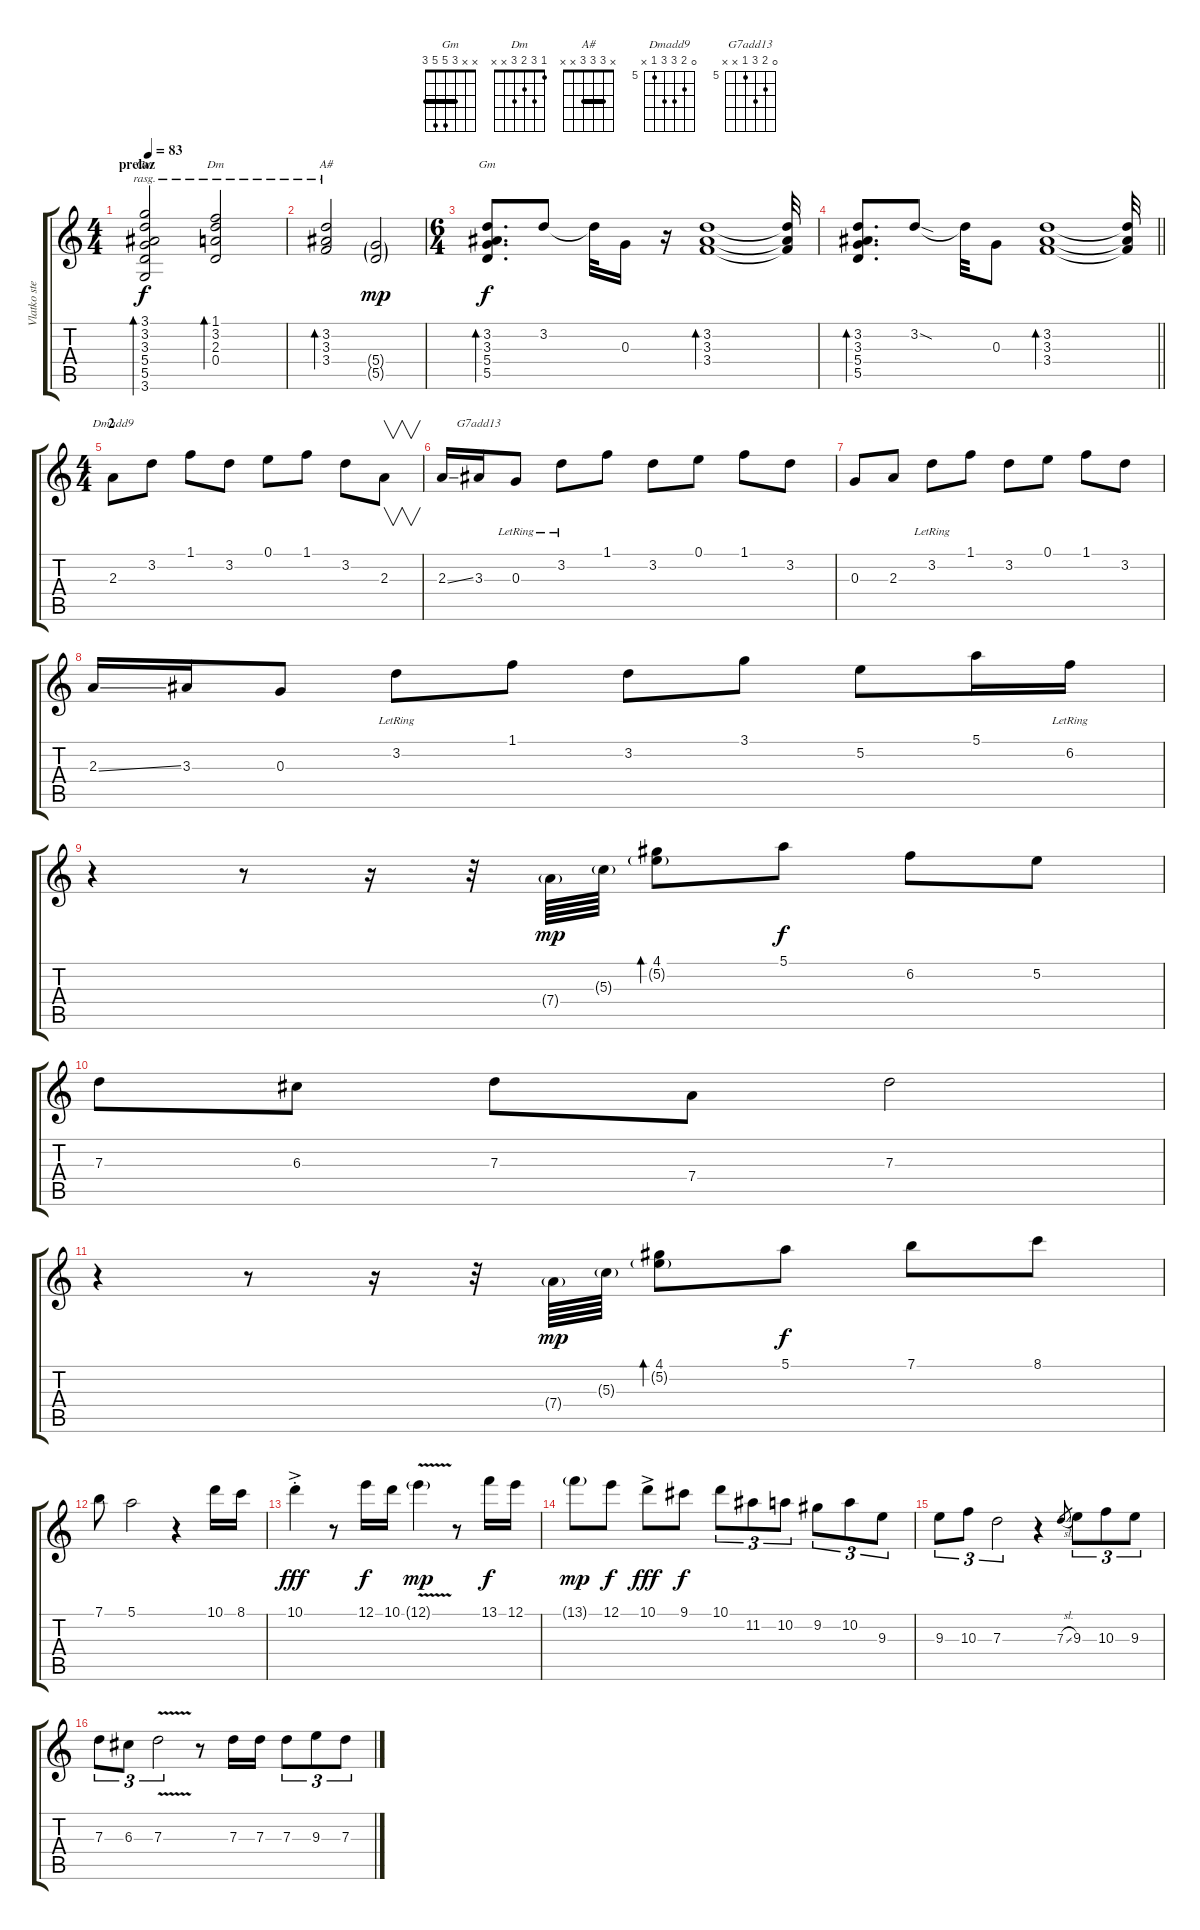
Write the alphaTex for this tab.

\track ("Vlatko stefanovski" "Vlatko ste") {instrument electricguitarjazz}
\staff {score tabs}
\tuning (E4 B3 G3 D3 A2 E2) {hide}
\chord ("Gm" 3 3 3 5 5 3) {firstfret 3 barre 3}
\chord ("Dm" 1 3 2 3 x x)
\chord ("A#" x 3 3 3 x x) {barre 3}
\chord ("Gm" x x 3 5 5 3) {barre 3}
\chord ("Dmadd9" 0 6 7 7 5 x) {firstfret 5}
\chord ("G7add13" 0 6 7 5 x x) {firstfret 5}
\ts (4 4)
\section ("" "prelaz")
\tempo 83
\clef g2
\ks c
(3.1 3.2 3.3 5.4 5.5 3.6).2{bd 120 ch "Gm" rasg ii dy f} (1.1 3.2 2.3 0.4).2{bd 240 ch "Dm" rasg ii} |
(3.2 3.3 3.4).2{bd 240 ch "A#" rasg ii} (5.4{g} 5.5{g}).2{dy mp} |
\ts (6 4)
(3.2 3.3 5.4 5.5).8{d bd 240 ch "Gm" dy f} 3.2.8 3.2{t}.32 0.3.16 r.16 (3.2 3.3 3.4).1{bd 240} (3.2{t} 3.3{t} 3.4{t}).32 |
\barLineRight lightlight
(3.2 3.3 5.4 5.5).8{d bd 240} 3.2{sod}.8 3.2{t}.32 0.3.8 (3.2 3.3 3.4).1{bd 240} (3.2{t} 3.3{t} 3.4{t}).32 |
\ts (4 4)
\section ("" "2")
2.3.8{ch "Dmadd9"} 3.2.8 1.1.8 3.2.8 0.1.8 1.1.8 3.2.8 2.3.8{v} |
2.3{ss}.16 3.3.16{ch "G7add13"} 0.3{lr}.8 3.2{lr}.8 1.1.8 3.2.8 0.1.8 1.1.8 3.2.8 |
0.3.8 2.3.8 3.2{lr}.8 1.1.8 3.2.8 0.1.8 1.1.8 3.2.8 |
2.3{ss}.16 3.3.16 0.3.8 3.2{lr}.8 1.1.8 3.2.8 3.1.8 5.2.8 5.1.16 6.2{lr}.16 |
r.4 r.8 r.16 r.32 7.4{g}.64{dy mp} 5.3{g}.64 (4.1 5.2{g}).8{bd 240} 5.1.8{dy f} 6.2.8 5.2.8 |
7.3.8 6.3.8 7.3.8 7.4.8 7.3.2 |
r.4 r.8 r.16 r.32 7.4{g}.64{dy mp} 5.3{g}.64 (4.1 5.2{g}).8{bd 240} 5.1.8{dy f} 7.1.8 8.1.8 |
7.1.8 5.1.2 r.4 10.1.16 8.1.16 |
10.1{ac st}.4{dy fff} r.8 12.1.16{dy f} 10.1.16 12.1{v g}.4{dy mp} r.8 13.1.16{dy f} 12.1.16 |
13.1{g}.8{dy mp} 12.1.8{dy f} 10.1{ac}.8{dy fff} 9.1.8{dy f} 10.1.8{tu (3 2)} 11.2.8{tu (3 2)} 10.2.8{tu (3 2)} 9.2.8{tu (3 2)} 10.2.8{tu (3 2)} 9.3.8{tu (3 2)} |
9.3.8{tu (3 2)} 10.3.8{tu (3 2)} 7.3.2{tu (3 2)} r.4 7.3{sl}.8{gr} 9.3.8{tu (3 2)} 10.3.8{tu (3 2)} 9.3.8{tu (3 2)} |
7.3.8{tu (3 2)} 6.3.8{tu (3 2)} 7.3{v}.2{tu (3 2)} r.8 7.3.16 7.3.16 7.3.8{tu (3 2)} 9.3.8{tu (3 2)} 7.3.8{tu (3 2)}
